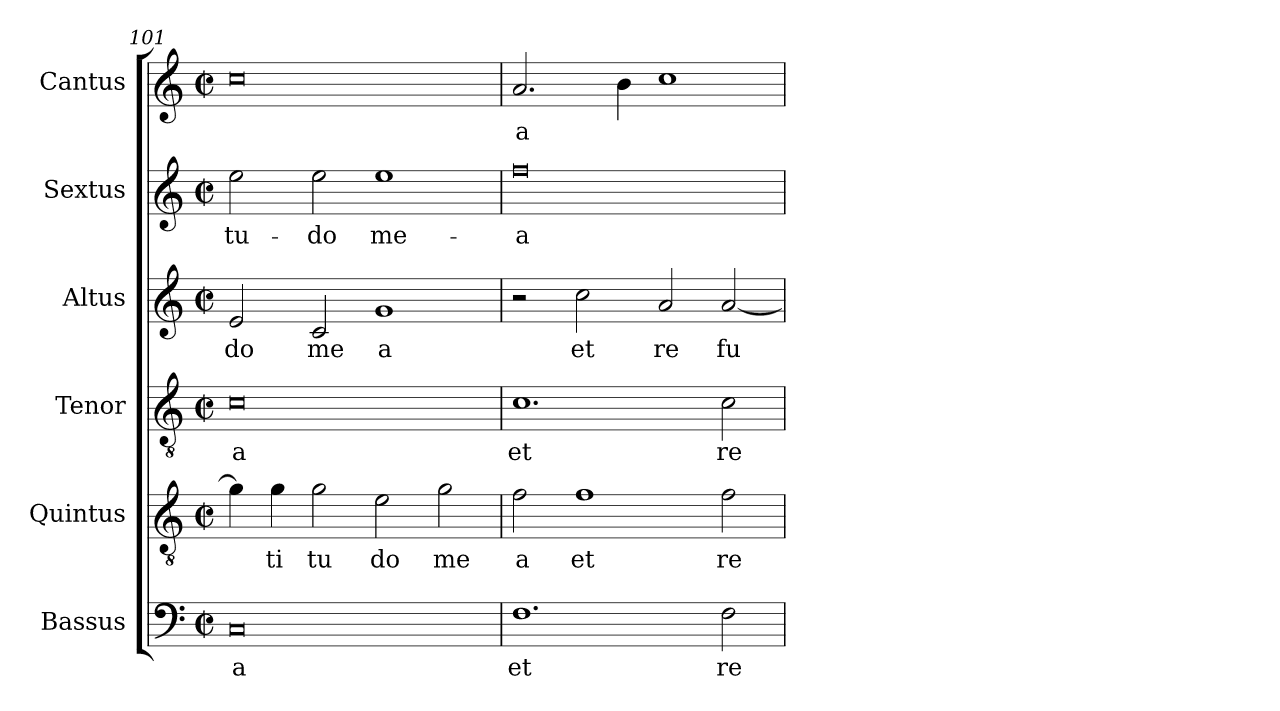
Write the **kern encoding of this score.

**kern	**text	**kern	**text	**kern	**text	**kern	**text	**kern	**text	**kern	**text
*part6	*part6	*part5	*part5	*part4	*part4	*part3	*part3	*part2	*part2	*part1	*part1
*staff6	*staff6	*staff5	*staff5	*staff4	*staff4	*staff3	*staff3	*staff2	*staff2	*staff1	*staff1
*I"Bassus	*	*I"Quintus	*	*I"Tenor	*	*I"Altus	*	*I"Sextus	*	*I"Cantus	*
*clefF4	*	*clefGv2	*	*clefGv2	*	*clefG2	*	*clefG2	*	*clefG2	*
*k[]	*	*k[]	*	*k[]	*	*k[]	*	*k[]	*	*k[]	*
*C:	*	*C:	*	*C:	*	*C:	*	*C:	*	*C:	*
*M2/2	*	*M2/2	*	*M2/2	*	*M2/2	*	*M2/2	*	*M2/2	*
*met(c|)	*	*met(c|)	*	*met(c|)	*	*met(c|)	*	*met(c|)	*	*met(c|)	*
=101	=101	=101	=101	=101	=101	=101	=101	=101	=101	=101	=101
!	!LO:LY:b:cj	!	!LO:LY:b:cj	!	!LO:LY:b:cj	!	!LO:LY:b:cj	!	!LO:LY:b:cj	!	!LO:LY:b:cj
0C	a	4g\]	.	0c	-a	2e/	do	2ee\	-tu-	0cc	.
!	!	!	!LO:LY:b:cj	!	!	!	!	!	!	!	!
.	.	4g\	ti	.	.	.	.	.	.	.	.
!	!	!	!LO:LY:b:cj	!	!	!	!LO:LY:b:cj	!	!LO:LY:b:cj	!	!
.	.	2g\	tu	.	.	2c/	me	2ee\	-do	.	.
!	!	!	!LO:LY:b:cj	!	!	!	!LO:LY:b:cj	!	!LO:LY:b:cj	!	!
.	.	2e\	do	.	.	1g	a	1ee	me-	.	.
!	!	!	!LO:LY:b:cj	!	!	!	!	!	!	!	!
.	.	2g\	me	.	.	.	.	.	.	.	.
=102	=102	=102	=102	=102	=102	=102	=102	=102	=102	=102	=102
!	!LO:LY:b:cj	!	!LO:LY:b:cj	!	!LO:LY:b:cj	!	!	!	!LO:LY:b:cj	!	!LO:LY:b:cj
1.F	et	2f\	a	1.c	et	2r	.	0ff	-a	2.a/	a
!	!	!	!LO:LY:b:cj	!	!	!	!LO:LY:b:cj	!	!	!	!
.	.	1f	et	.	.	2cc\	et	.	.	.	.
!	!	!	!	!	!	!	!	!	!	!	!LO:LY:b:cj
.	.	.	.	.	.	.	.	.	.	4b\	.
!	!	!	!	!	!	!	!LO:LY:b:cj	!	!	!	!LO:LY:b:cj
.	.	.	.	.	.	2a/	re	.	.	1cc	.
!	!LO:LY:b:cj	!	!LO:LY:b:cj	!	!LO:LY:b:cj	!	!LO:LY:b:cj	!	!	!	!
2F\	re	2f\	re	2c\	re-	[<2a/	fu	.	.	.	.
=	=	=	=	=	=	=	=	=	=	=	=
*-	*-	*-	*-	*-	*-	*-	*-	*-	*-	*-	*-
